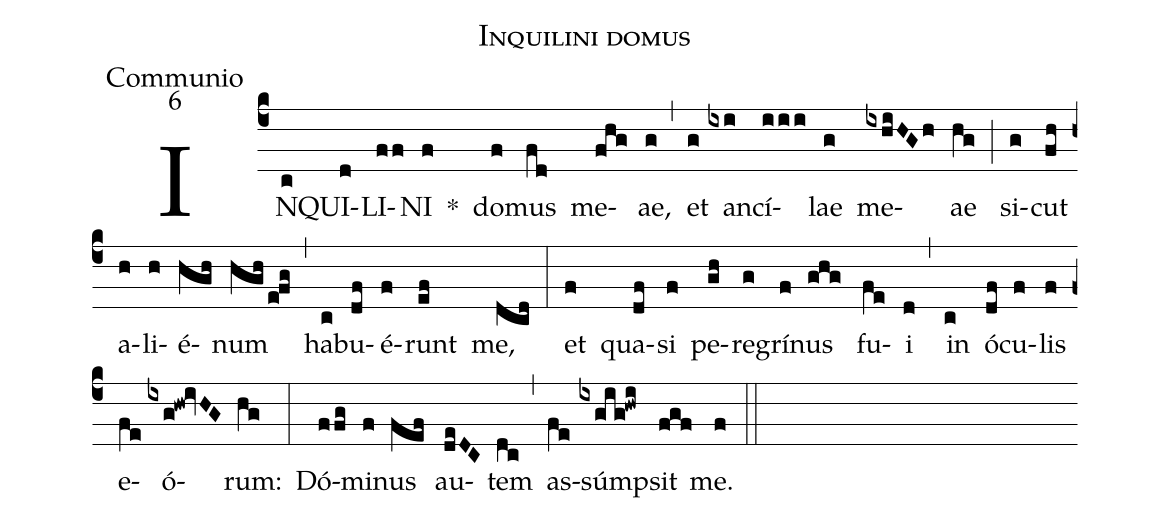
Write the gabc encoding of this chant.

name:Inquilini domus;
office-part:Communio;
mode:6;
%%
(c4) IN(c)QUI(d)LI(ff)NI(f) *() do(f)mus(fd) me(fhg)ae,(g) (,) et(g) an(ixi)cí(iii)lae(g) me(ixhiHGh)ae(hg) (;) si(g)cut(fh) a(h)li(h)é(hgh)num(hgh/e!fg) (,) ha(c)bu(df)é(f)runt(ef) me,(dcd) (:) et(f) qua(df)si(f) pe(gh)re(g)grí(f)nus(ghg) fu(fe)i(d) (,) in(c) ó(df)cu(f)lis(f) e(fe)ó(ixg!hw!ivHG)rum:(hg) (:) Dó(ffg)mi(f)nus(fef) au(deDC)tem(dc) (,) as(fe)súm(ixgig!hwi)psit(fgf) me.(f) (::)
